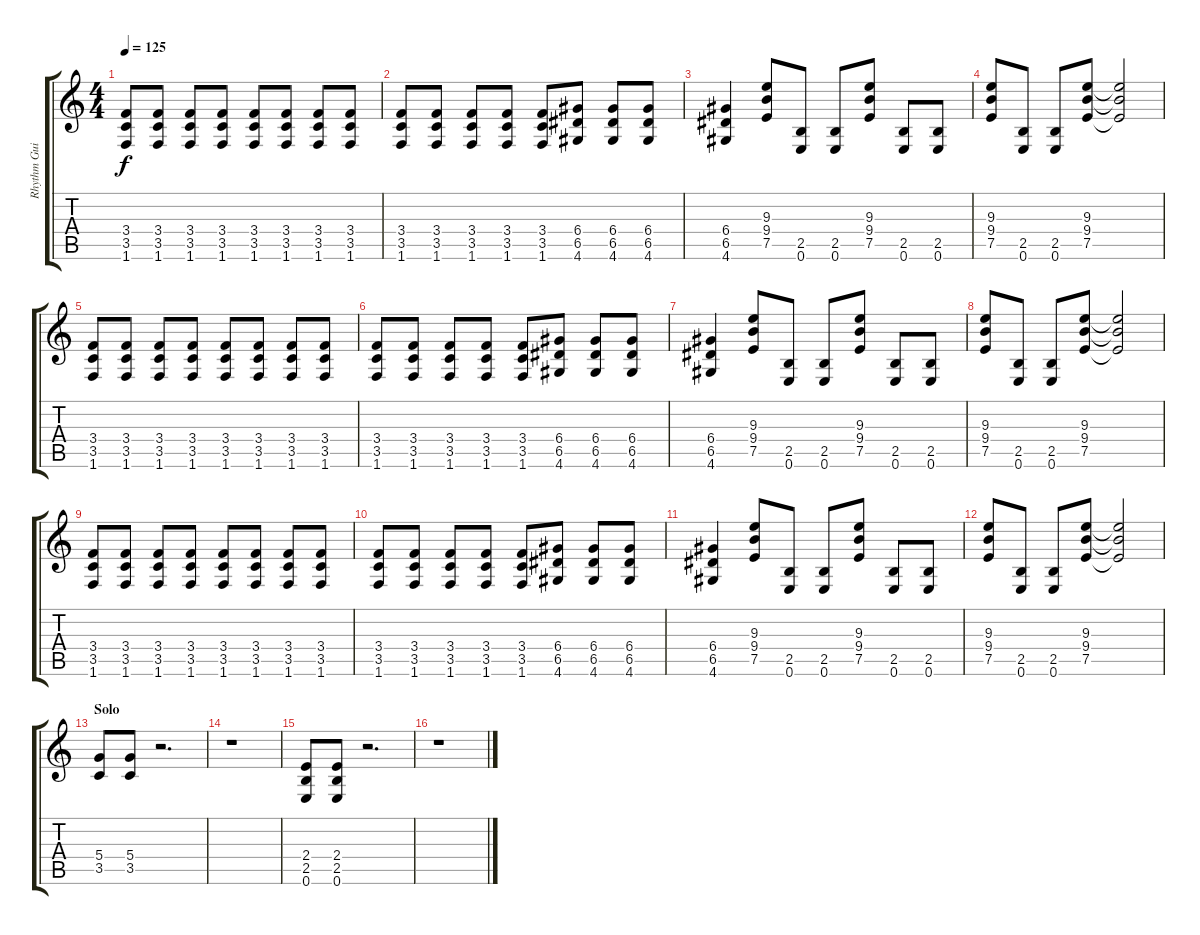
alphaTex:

\track ("Rhythm Guitar" "Rhythm Gui") {instrument distortionguitar}
\staff {score tabs}
\tuning (E4 B3 G3 D3 A2 E2) {hide}
\ts (4 4)
\tempo 125
\clef g2
\ks c
(3.4 3.5 1.6).8{dy f} (3.4 3.5 1.6).8 (3.4 3.5 1.6).8 (3.4 3.5 1.6).8 (3.4 3.5 1.6).8 (3.4 3.5 1.6).8 (3.4 3.5 1.6).8 (3.4 3.5 1.6).8 |
(3.4 3.5 1.6).8 (3.4 3.5 1.6).8 (3.4 3.5 1.6).8 (3.4 3.5 1.6).8 (3.4 3.5 1.6).8 (6.4 6.5 4.6).8 (6.4 6.5 4.6).8 (6.4 6.5 4.6).8 |
(6.4 6.5 4.6).4 (9.3 9.4 7.5).8 (2.5 0.6).8 (2.5 0.6).8 (9.3 9.4 7.5).8 (2.5 0.6).8 (2.5 0.6).8 |
(9.3 9.4 7.5).8 (2.5 0.6).8 (2.5 0.6).8 (9.3 9.4 7.5).8 (9.3{t} 9.4{t} 7.5{t}).2 |
(3.4 3.5 1.6).8 (3.4 3.5 1.6).8 (3.4 3.5 1.6).8 (3.4 3.5 1.6).8 (3.4 3.5 1.6).8 (3.4 3.5 1.6).8 (3.4 3.5 1.6).8 (3.4 3.5 1.6).8 |
(3.4 3.5 1.6).8 (3.4 3.5 1.6).8 (3.4 3.5 1.6).8 (3.4 3.5 1.6).8 (3.4 3.5 1.6).8 (6.4 6.5 4.6).8 (6.4 6.5 4.6).8 (6.4 6.5 4.6).8 |
(6.4 6.5 4.6).4 (9.3 9.4 7.5).8 (2.5 0.6).8 (2.5 0.6).8 (9.3 9.4 7.5).8 (2.5 0.6).8 (2.5 0.6).8 |
(9.3 9.4 7.5).8 (2.5 0.6).8 (2.5 0.6).8 (9.3 9.4 7.5).8 (9.3{t} 9.4{t} 7.5{t}).2 |
(3.4 3.5 1.6).8 (3.4 3.5 1.6).8 (3.4 3.5 1.6).8 (3.4 3.5 1.6).8 (3.4 3.5 1.6).8 (3.4 3.5 1.6).8 (3.4 3.5 1.6).8 (3.4 3.5 1.6).8 |
(3.4 3.5 1.6).8 (3.4 3.5 1.6).8 (3.4 3.5 1.6).8 (3.4 3.5 1.6).8 (3.4 3.5 1.6).8 (6.4 6.5 4.6).8 (6.4 6.5 4.6).8 (6.4 6.5 4.6).8 |
(6.4 6.5 4.6).4 (9.3 9.4 7.5).8 (2.5 0.6).8 (2.5 0.6).8 (9.3 9.4 7.5).8 (2.5 0.6).8 (2.5 0.6).8 |
(9.3 9.4 7.5).8 (2.5 0.6).8 (2.5 0.6).8 (9.3 9.4 7.5).8 (9.3{t} 9.4{t} 7.5{t}).2 |
\section ("" "Solo")
(5.4 3.5).8 (5.4 3.5).8 r.2{d} |
r.1 |
(2.4 2.5 0.6).8 (2.4 2.5 0.6).8 r.2{d} |
r.1
